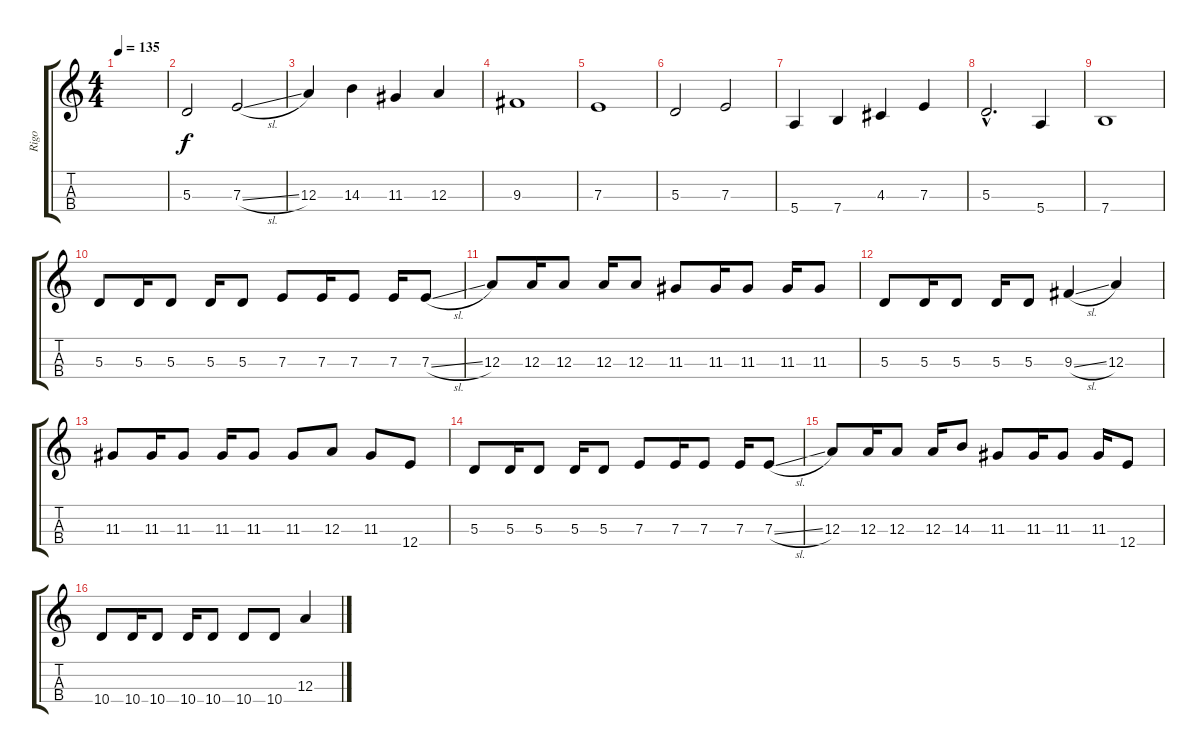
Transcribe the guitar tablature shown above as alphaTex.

\track ("Rigo" "Rigo") {instrument electricbasspick}
\staff {score tabs}
\tuning (G3 D3 A2 E2) {hide}
\ts (4 4)
\tempo 135
\clef g2
\ks c
|
5.3.2 7.3{sl}.2 |
12.3.4 14.3.4 11.3.4 12.3.4 |
9.3.1 |
7.3.1 |
5.3.2 7.3.2 |
5.4.4 7.4.4 4.3.4 7.3.4 |
5.3{hac}.2{d} 5.4.4 |
7.4.1 |
5.3.8 5.3.16 5.3.8 5.3.16 5.3.8 7.3.8 7.3.16 7.3.8 7.3.16 7.3{sl}.8 |
12.3.8 12.3.16 12.3.8 12.3.16 12.3.8 11.3.8 11.3.16 11.3.8 11.3.16 11.3.8 |
5.3.8 5.3.16 5.3.8 5.3.16 5.3.8 9.3{sl}.4 12.3.4 |
11.3.8 11.3.16 11.3.8 11.3.16 11.3.8 11.3.8 12.3.8 11.3.8 12.4.8 |
5.3.8 5.3.16 5.3.8 5.3.16 5.3.8 7.3.8 7.3.16 7.3.8 7.3.16 7.3{sl}.8 |
12.3.8 12.3.16 12.3.8 12.3.16 14.3.8 11.3.8 11.3.16 11.3.8 11.3.16 12.4.8 |
10.4.8 10.4.16 10.4.8 10.4.16 10.4.8 10.4.8 10.4.8 12.3.4
